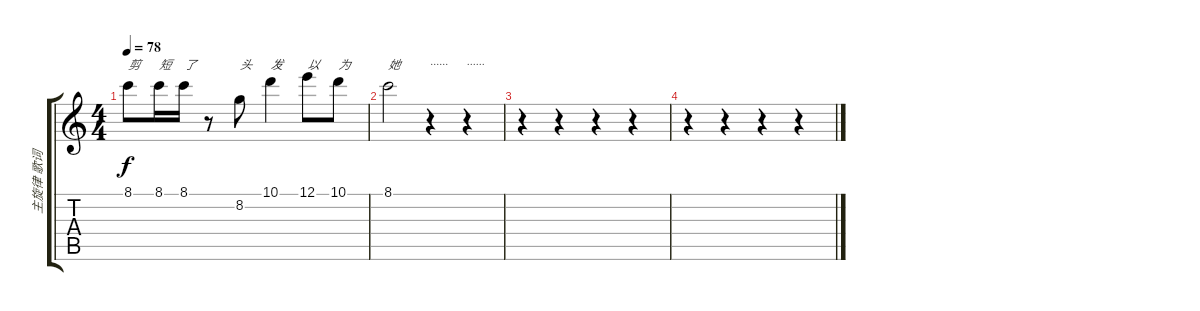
\track ("主旋律 歌词" "主旋律 歌词") {instrument acousticguitarnylon}
\staff {score tabs}
\tuning (E4 B3 G3 D3 A2 E2) {hide}
\ts (4 4)
\tempo 78
\clef g2
\ks c
8.1.8{txt "剪" dy f} 8.1.16{txt "短"} 8.1.16{txt "了"} r.8 8.2.8{txt "头"} 10.1.4{txt "发"} 12.1.8{txt "以 "} 10.1.8{txt "为"} |
8.1.2{txt "她"} r.4{txt "......"} r.4{txt "......"} |
r.4 r.4 r.4 r.4 |
r.4 r.4 r.4 r.4
